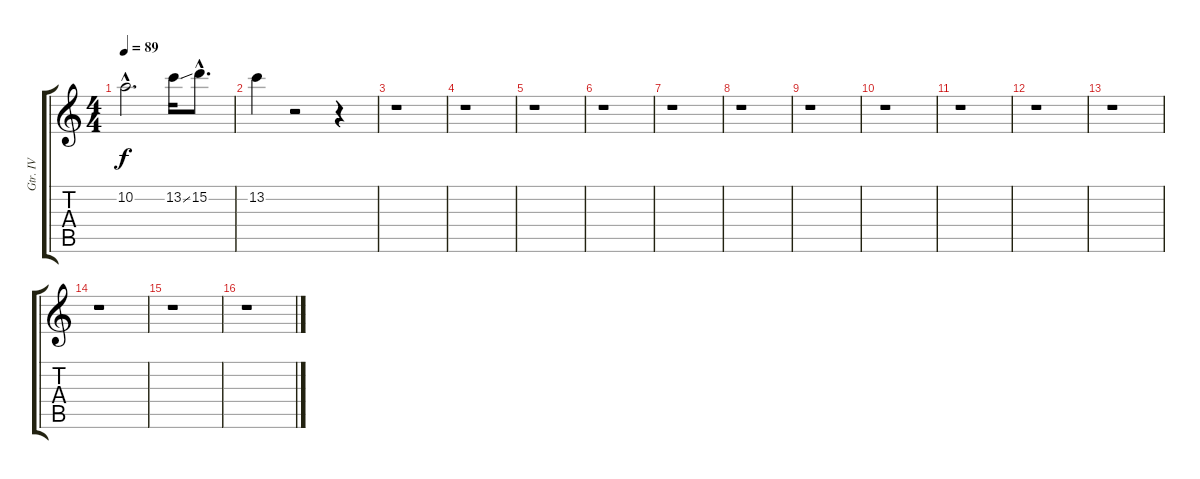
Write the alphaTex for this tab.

\track ("Gtr. IV" "Gtr. IV") {instrument distortionguitar}
\staff {score tabs}
\tuning (E4 B3 G3 D3 A2 E2) {hide}
\ts (4 4)
\tempo 89
\clef g2
\ks c
10.2{hac}.2{d dy f} 13.2{ss}.16 15.2{hac}.8{d} |
13.2.4 r.2 r.4 |
r.1 |
r.1 |
r.1 |
r.1 |
r.1 |
r.1 |
r.1 |
r.1 |
r.1 |
r.1 |
r.1 |
r.1 |
r.1 |
r.1
